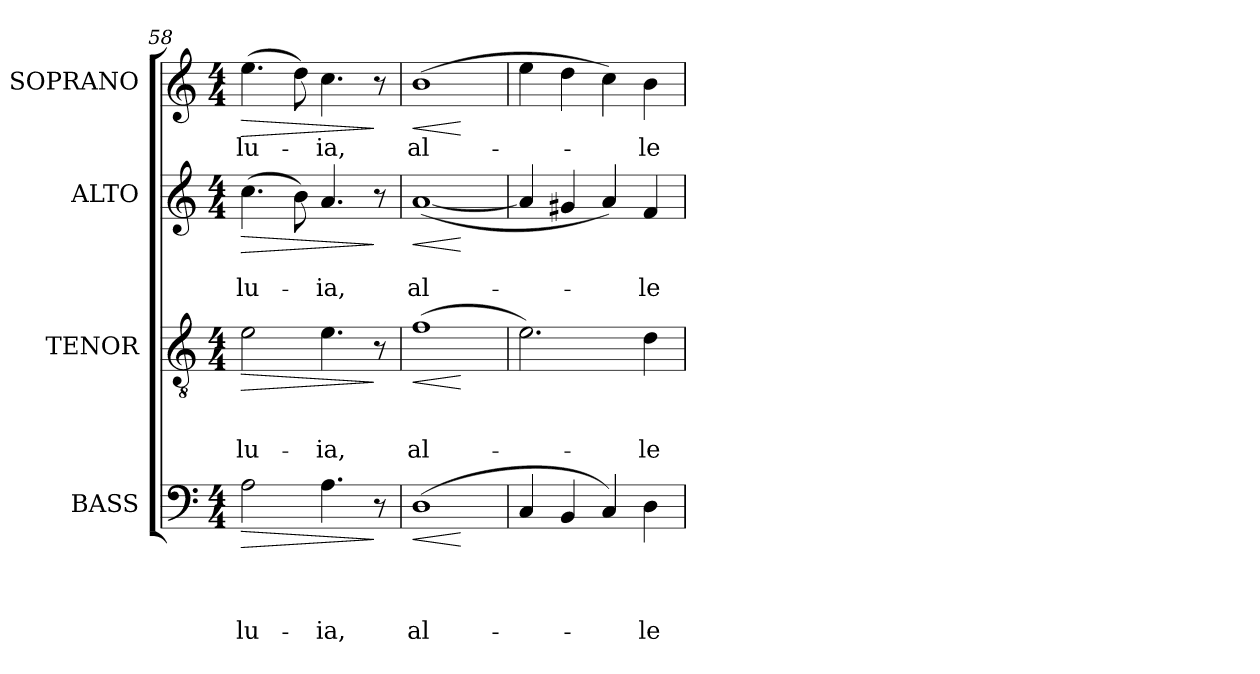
**kern	**text	**text	**text	**text	**dynam	**kern	**text	**text	**text	**dynam	**kern	**text	**text	**dynam	**kern	**text	**dynam
*part4	*part4	*part4	*part4	*part4	*part4	*part3	*part3	*part3	*part3	*part3	*part2	*part2	*part2	*part2	*part1	*part1	*part1
*staff4	*staff4	*staff4	*staff4	*staff4	*staff4	*staff3	*staff3	*staff3	*staff3	*staff3	*staff2	*staff2	*staff2	*staff2	*staff1	*staff1	*staff1
*I"BASS	*	*	*	*	*	*I"TENOR	*	*	*	*	*I"ALTO	*	*	*	*I"SOPRANO	*	*
*I'B.	*	*	*	*	*	*I'T.	*	*	*	*	*I'A.	*	*	*	*I'S.	*	*
*clefF4	*	*	*	*	*	*clefGv2	*	*	*	*	*clefG2	*	*	*	*clefG2	*	*
*k[]	*	*	*	*	*	*k[]	*	*	*	*	*k[]	*	*	*	*k[]	*	*
*C:	*	*	*	*	*	*C:	*	*	*	*	*C:	*	*	*	*C:	*	*
*M4/4	*	*	*	*	*	*M4/4	*	*	*	*	*M4/4	*	*	*	*M4/4	*	*
=58	=58	=58	=58	=58	=58	=58	=58	=58	=58	=58	=58	=58	=58	=58	=58	=58	=58
!	!	!	!	!LO:LY:b	!LO:HP:b	!	!	!	!LO:LY:b	!LO:HP:b	!	!	!LO:LY:b	!LO:HP:b	!	!LO:LY:b	!LO:HP:b
2A\	.	.	.	-lu-	>	2e\	.	.	-lu-	>	(>4.cc\	.	-lu-	>	(>4.ee\	-lu-	>
.	.	.	.	.	.	.	.	.	.	.	8b\)	.	.	.	8dd\)	.	.
!	!	!	!	!LO:LY:b	!	!	!	!	!LO:LY:b	!	!	!	!LO:LY:b	!	!	!LO:LY:b	!
4.A\	.	.	.	-ia,	.	4.e\	.	.	-ia,	.	4.a/	.	-ia,	.	4.cc\	-ia,	.
8r	.	.	.	.	]	8r	.	.	.	]	8r	.	.	]	8r	.	]
!!LO:LB:g=z
=59	=59	=59	=59	=59	=59	=59	=59	=59	=59	=59	=59	=59	=59	=59	=59	=59	=59
!	!	!	!	!LO:LY:b	!LO:HP:b	!	!	!	!LO:LY:b	!LO:HP:b	!	!	!LO:LY:b	!LO:HP:b	!	!LO:LY:b	!LO:HP:b
(>1D	.	.	.	al-	<	(>1f	.	.	al-	<	(<[<1a	.	al-	<	(>1b	al-	<
.	.	.	.	.	[	.	.	.	.	[	.	.	.	[	.	.	[
=60	=60	=60	=60	=60	=60	=60	=60	=60	=60	=60	=60	=60	=60	=60	=60	=60	=60
4C/	.	.	.	.	.	2.e\)	.	.	.	.	4a/]	.	.	.	4ee\	.	.
4BB/	.	.	.	.	.	.	.	.	.	.	4g#X/	.	.	.	4dd\	.	.
4C/)	.	.	.	.	.	.	.	.	.	.	4a/)	.	.	.	4cc\)	.	.
!	!	!	!	!LO:LY:b	!	!	!	!	!LO:LY:b	!	!	!	!LO:LY:b	!	!	!LO:LY:b	!
4D\	.	.	.	-le-	.	4d\	.	.	-le-	.	4f/	.	-le-	.	4b\	-le-	.
=	=	=	=	=	=	=	=	=	=	=	=	=	=	=	=	=	=
*-	*-	*-	*-	*-	*-	*-	*-	*-	*-	*-	*-	*-	*-	*-	*-	*-	*-
